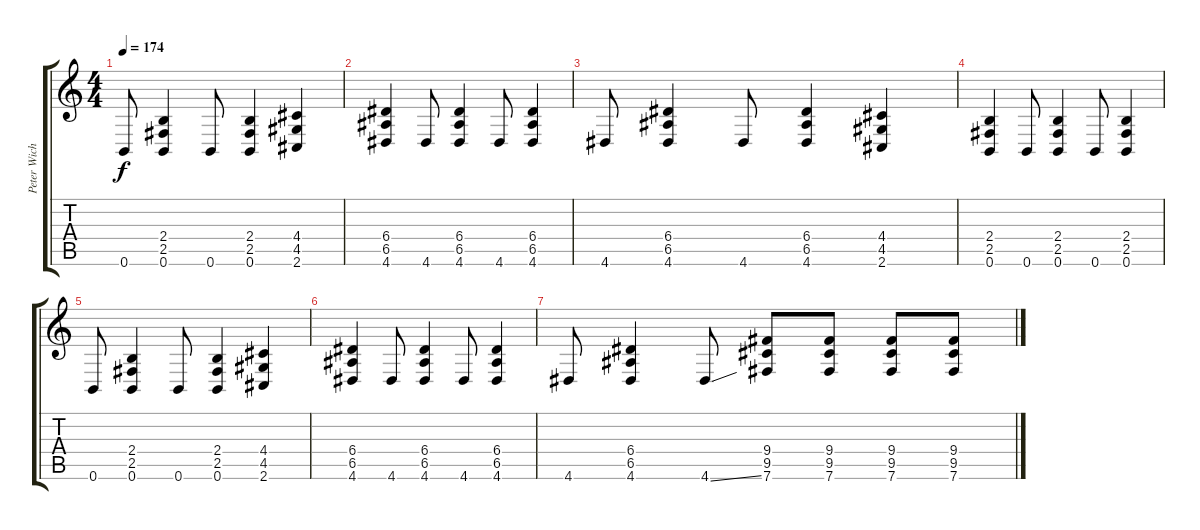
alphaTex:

\track ("Peter Wichers" "Peter Wich") {instrument overdrivenguitar}
\staff {score tabs}
\tuning (B3 Gb3 D3 A2 E2 B1) {hide}
\ts (4 4)
\tempo 174
\clef g2
\ks c
0.6.8{dy f} (2.4 2.5 0.6).4 0.6.8 (2.4 2.5 0.6).4 (4.4 4.5 2.6).4 |
(6.4 6.5 4.6).4 4.6.8 (6.4 6.5 4.6).4 4.6.8 (6.4 6.5 4.6).4 |
4.6.8 (6.4 6.5 4.6).4 4.6.8 (6.4 6.5 4.6).4 (4.4 4.5 2.6).4 |
(2.4 2.5 0.6).4 0.6.8 (2.4 2.5 0.6).4 0.6.8 (2.4 2.5 0.6).4 |
0.6.8 (2.4 2.5 0.6).4 0.6.8 (2.4 2.5 0.6).4 (4.4 4.5 2.6).4 |
(6.4 6.5 4.6).4 4.6.8 (6.4 6.5 4.6).4 4.6.8 (6.4 6.5 4.6).4 |
4.6.8 (6.4 6.5 4.6).4 4.6{ss}.8 (9.4 9.5 7.6).8 (9.4 9.5 7.6).8 (9.4 9.5 7.6).8 (9.4 9.5 7.6).8
